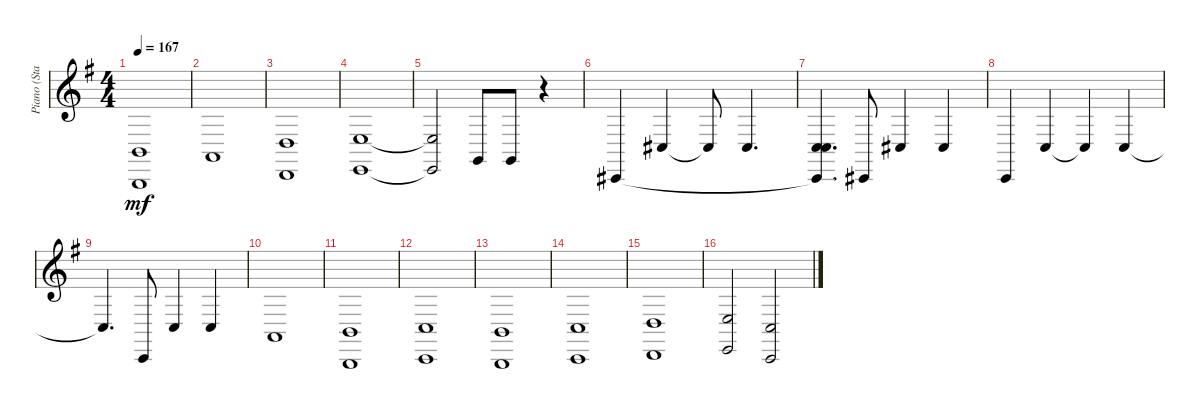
\track ("Piano (Staff 2)" "Piano (Sta") {instrument acousticgrandpiano}
\staff {score}
\tuning (E4 B3 G3 D3 A2 E2 B1) {hide}
\ts (4 4)
\tempo 167
\clef g2
\ks eminor
(2.5{t} 0.7{t}).1{dy mf} |
0.5.1 |
(0.4 3.7).1 |
(2.4 0.6).1 |
(2.4{t} 0.6{t}).2 3.6.8 3.6.8 r.4 |
2.7.4 4.5.4 4.5{t}.8 4.5.4{d} |
(3.5 8.6 2.7{t}).4{d} 2.7.8 4.5.4 4.5.4 |
1.7.4 3.5.4 3.5{t}.4 3.5.4 |
3.5{t}.4{d} 1.7.8 3.5.4 3.5.4 |
0.5.1 |
(2.5 0.7).1 |
(3.5 1.7).1 |
(2.5 0.7).1 |
(3.5 1.7).1 |
(0.4 3.7).1 |
(2.4 0.6).2 (3.5 1.7).2
